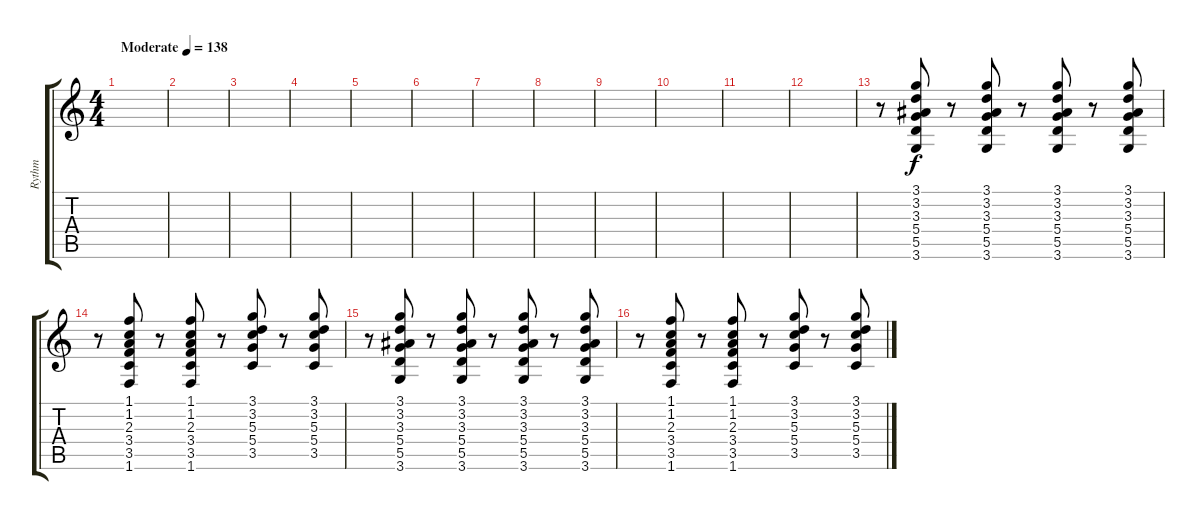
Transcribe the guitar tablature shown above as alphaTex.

\track ("Rythm" "Rythm") {instrument electricguitarclean}
\staff {score tabs}
\tuning (E4 B3 G3 D3 A2 E2) {hide}
\ts (4 4)
\tempo (138 "Moderate")
\clef g2
\ks c
|
|
|
|
|
|
|
|
|
|
|
|
r.8 (3.1 3.2 3.3 5.4 5.5 3.6).8 r.8 (3.1 3.2 3.3 5.4 5.5 3.6).8 r.8 (3.1 3.2 3.3 5.4 5.5 3.6).8 r.8 (3.1 3.2 3.3 5.4 5.5 3.6).8 |
r.8 (1.1 1.2 2.3 3.4 3.5 1.6).8 r.8 (1.1 1.2 2.3 3.4 3.5 1.6).8 r.8 (3.1 3.2 5.3 5.4 3.5).8 r.8 (3.1 3.2 5.3 5.4 3.5).8 |
r.8 (3.1 3.2 3.3 5.4 5.5 3.6).8 r.8 (3.1 3.2 3.3 5.4 5.5 3.6).8 r.8 (3.1 3.2 3.3 5.4 5.5 3.6).8 r.8 (3.1 3.2 3.3 5.4 5.5 3.6).8 |
r.8 (1.1 1.2 2.3 3.4 3.5 1.6).8 r.8 (1.1 1.2 2.3 3.4 3.5 1.6).8 r.8 (3.1 3.2 5.3 5.4 3.5).8 r.8 (3.1 3.2 5.3 5.4 3.5).8
